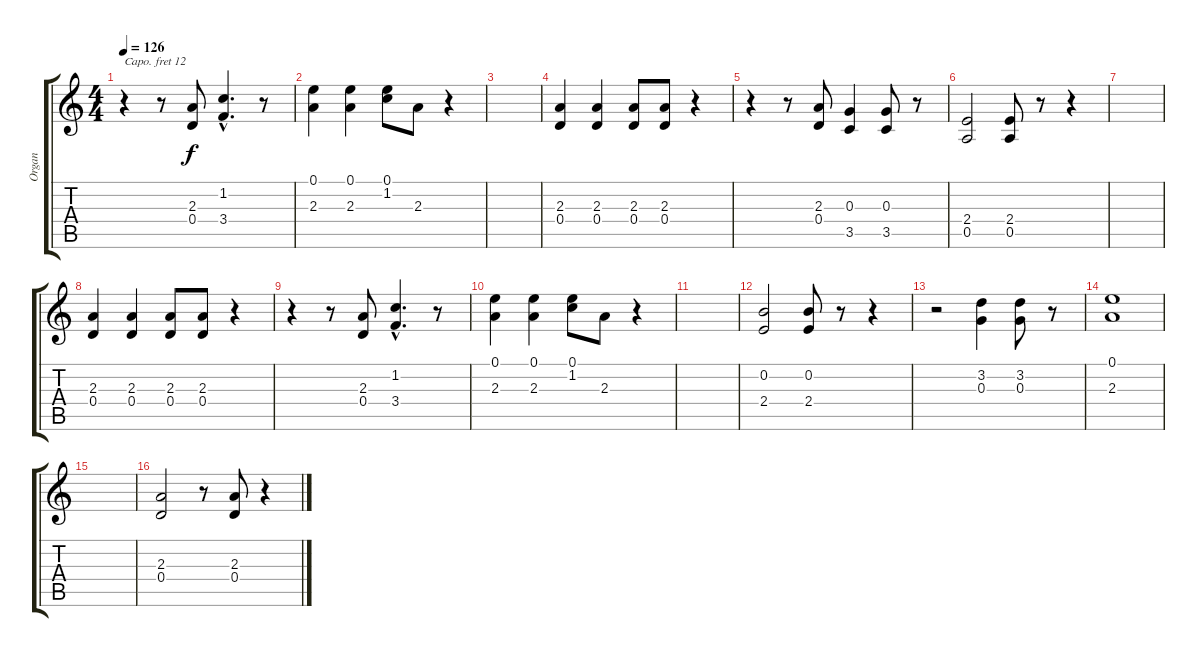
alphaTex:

\track ("Organ" "Organ") {instrument rockorgan}
\staff {score tabs}
\capo 12
\tuning (E4 B3 G3 D3 A2 E2) {hide}
\ts (4 4)
\tempo 126
\clef g2
\ks c
r.4{dy f} r.8 (2.3 0.4).8 (1.2{hac} 3.4{hac}).4{d} r.8 |
(0.1 2.3).4 (0.1 2.3).4 (0.1 1.2).8 2.3.8 r.4 |
|
(2.3 0.4).4 (2.3 0.4).4 (2.3 0.4).8 (2.3 0.4).8 r.4 |
r.4 r.8 (2.3 0.4).8 (0.3 3.5).4 (0.3 3.5).8 r.8 |
(2.4 0.5).2 (2.4 0.5).8 r.8 r.4 |
|
(2.3 0.4).4 (2.3 0.4).4 (2.3 0.4).8 (2.3 0.4).8 r.4 |
r.4 r.8 (2.3 0.4).8 (1.2{hac} 3.4{hac}).4{d} r.8 |
(0.1 2.3).4 (0.1 2.3).4 (0.1 1.2).8 2.3.8 r.4 |
|
(0.2 2.4).2 (0.2 2.4).8 r.8 r.4 |
r.2 (3.2 0.3).4 (3.2 0.3).8 r.8 |
(0.1 2.3).1 |
|
(2.3 0.4).2 r.8 (2.3 0.4).8 r.4
